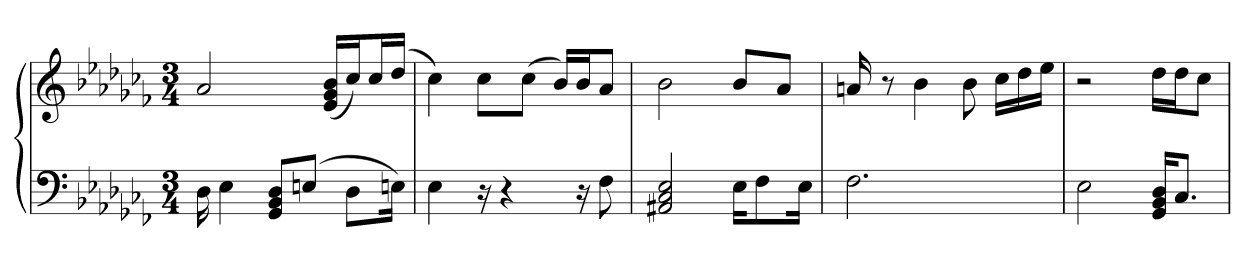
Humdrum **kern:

**kern	**kern
*part1	*part1
*staff2	*staff1
*clefF4	*clefG2
*k[b-e-a-d-g-c-f-]	*k[b-e-a-d-g-c-f-]
*M3/4	*M3/4
=1	=1
16D-	2a-
4E-	.
8GG-/ 8BB-/ 8D-/L	.
(8En/J	.
.	(16e-/ 16g-/ 16b-/LL
8D-\L	16cc-/J)
.	16cc-/L
16En\Jk)	(16dd-/JJ
=2	=2
4E-	4cc-)
16r	8cc-\L
4r	.
.	(8cc-\J
.	16b-/LL)
16r	16b-/J
8F-	8a-/J
=3	=3
2AA#X 2C- 2E-	2b-
16E-\KL	8b-/L
8F-\	.
.	8a-/J
16E-\Jk	.
=4	=4
2.F-	16an
.	8r
.	4b-
.	8b-
.	16cc-\LL
.	16dd-\
.	16ee-\JJ
=5	=5
2E-	2r
16GG-/ 16BB-/ 16D-/KL	16dd-\LL
8.C-/J	16dd-\J
.	8cc-\J
=	=
*-	*-
